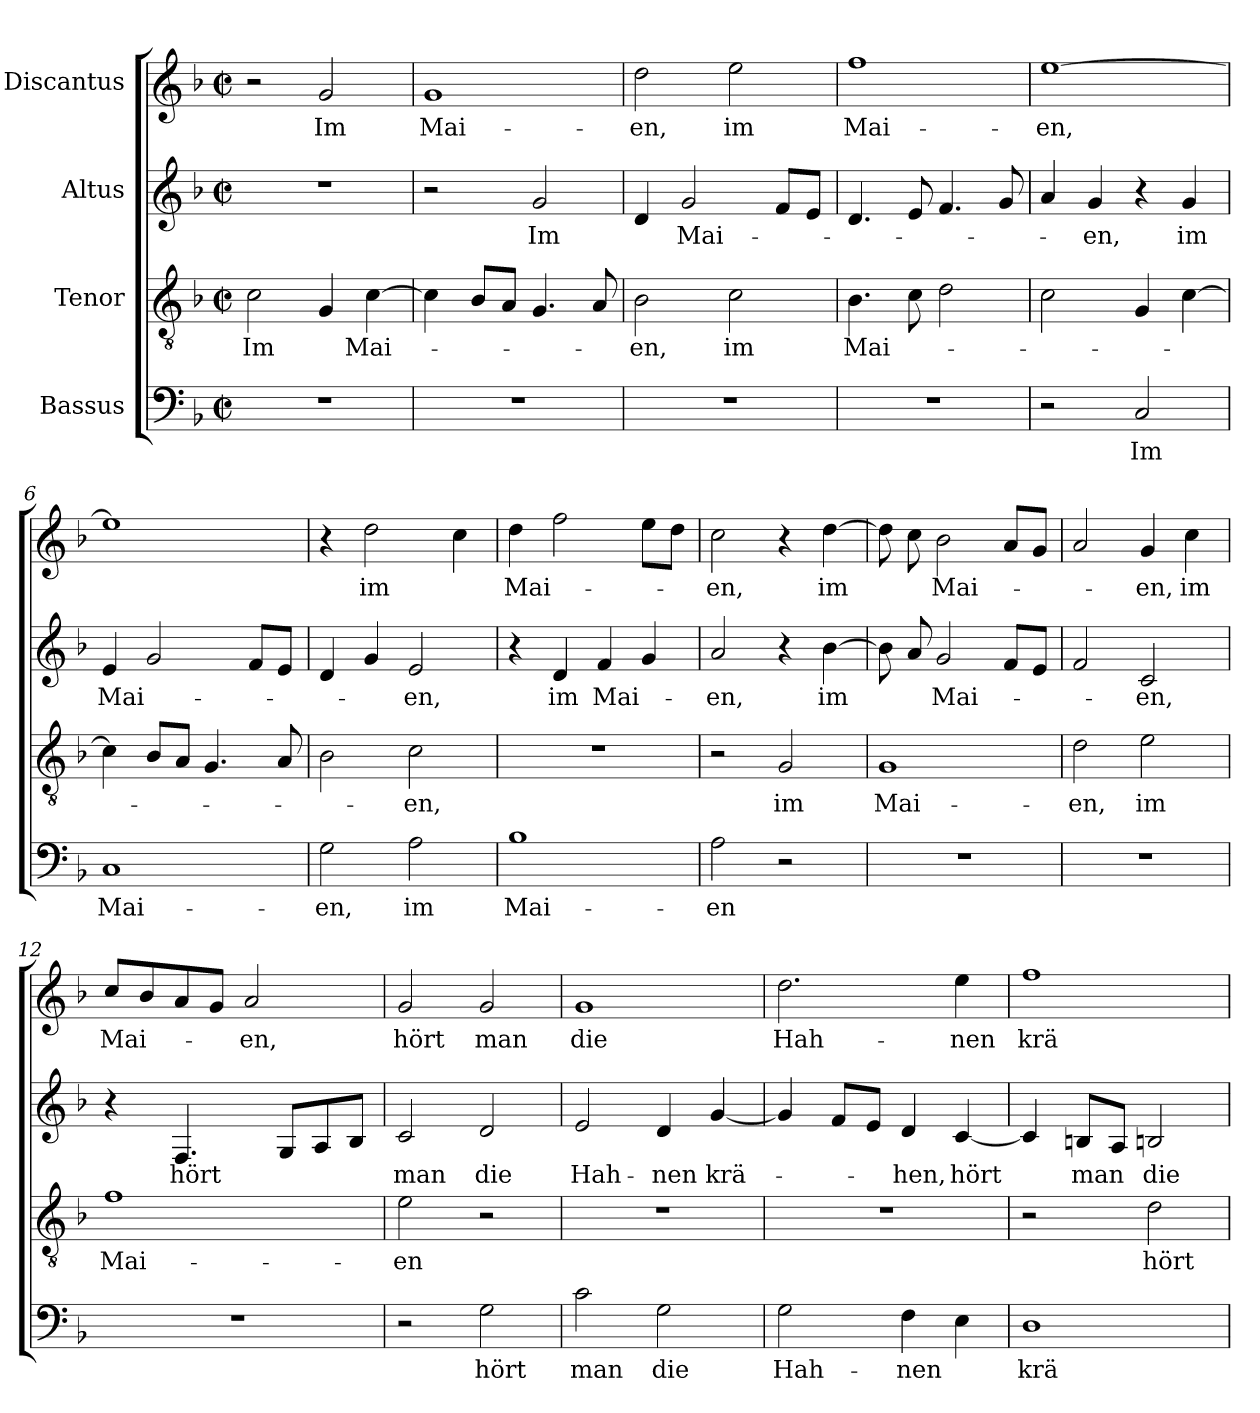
**kern	**text	**kern	**text	**kern	**text	**kern	**text
*part4	*part4	*part3	*part3	*part2	*part2	*part1	*part1
*staff4	*staff4	*staff3	*staff3	*staff2	*staff2	*staff1	*staff1
*I"Bassus	*	*I"Tenor	*	*I"Altus	*	*I"Discantus	*
*clefF4	*	*clefGv2	*	*clefG2	*	*clefG2	*
*k[b-]	*	*k[b-]	*	*k[b-]	*	*k[b-]	*
*M2/2	*	*M2/2	*	*M2/2	*	*M2/2	*
*met(c|)	*	*met(c|)	*	*met(c|)	*	*met(c|)	*
=1	=1	=1	=1	=1	=1	=1	=1
!	!	!	!LO:LY:b	!	!	!	!
1r	.	2c\	Im	1r	.	2r	.
!	!	!	!	!	!	!	!LO:LY:b
.	.	4G/	.	.	.	2g/	Im
!	!	!	!LO:LY:b	!	!	!	!
.	.	[4c\	Mai-	.	.	.	.
=2	=2	=2	=2	=2	=2	=2	=2
!	!	!	!	!	!	!	!LO:LY:b
1r	.	4c\]	.	2r	.	1g	Mai-
.	.	8B-/L	.	.	.	.	.
.	.	8A/J	.	.	.	.	.
!	!	!	!	!	!LO:LY:b	!	!
.	.	4.G/	.	2g/	Im	.	.
.	.	8A/	.	.	.	.	.
=3	=3	=3	=3	=3	=3	=3	=3
!	!	!	!LO:LY:b	!	!	!	!LO:LY:b
1r	.	2B-\	-en,	4d/	.	2dd\	-en,
!	!	!	!	!	!LO:LY:b	!	!
.	.	.	.	2g/	Mai-	.	.
!	!	!	!LO:LY:b	!	!	!	!LO:LY:b
.	.	2c\	im	.	.	2ee\	im
.	.	.	.	8f/L	.	.	.
.	.	.	.	8e/J	.	.	.
=4	=4	=4	=4	=4	=4	=4	=4
!	!	!	!LO:LY:b	!	!	!	!LO:LY:b
1r	.	4.B-\	Mai-	4.d/	.	1ff	Mai-
.	.	8c\	.	8e/	.	.	.
.	.	2d\	.	4.f/	.	.	.
.	.	.	.	8g/	.	.	.
!!LO:LB:g=z
=5	=5	=5	=5	=5	=5	=5	=5
!	!	!	!	!	!	!	!LO:LY:b
2r	.	2c\	.	4a/	.	[1ee	-en,
!	!	!	!	!	!LO:LY:b	!	!
.	.	.	.	4g/	-en,	.	.
!	!LO:LY:b	!	!	!	!	!	!
2C/	Im	4G/	.	4r	.	.	.
!	!	!	!	!	!LO:LY:b	!	!
.	.	[4c\	.	4g/	im	.	.
=6	=6	=6	=6	=6	=6	=6	=6
!	!LO:LY:b	!	!	!	!LO:LY:b	!	!
1C	Mai-	4c\]	.	4e/	Mai-	1ee]	.
.	.	8B-/L	.	2g/	.	.	.
.	.	8A/J	.	.	.	.	.
.	.	4.G/	.	.	.	.	.
.	.	.	.	8f/L	.	.	.
.	.	8A/	.	8e/J	.	.	.
=7	=7	=7	=7	=7	=7	=7	=7
!	!LO:LY:b	!	!	!	!	!	!
2G\	-en,	2B-\	.	4d/	.	4r	.
!	!	!	!	!	!	!	!LO:LY:b
.	.	.	.	4g/	.	2dd\	im
!	!LO:LY:b	!	!LO:LY:b	!	!LO:LY:b	!	!
2A\	im	2c\	-en,	2e/	-en,	.	.
.	.	.	.	.	.	4cc\	.
=8	=8	=8	=8	=8	=8	=8	=8
!	!LO:LY:b	!	!	!	!	!	!LO:LY:b
1B-	Mai-	1r	.	4r	.	4dd\	Mai-
!	!	!	!	!	!LO:LY:b	!	!
.	.	.	.	4d/	im	2ff\	.
!	!	!	!	!	!LO:LY:b	!	!
.	.	.	.	4f/	Mai-	.	.
.	.	.	.	4g/	.	8ee\L	.
.	.	.	.	.	.	8dd\J	.
=9	=9	=9	=9	=9	=9	=9	=9
!	!LO:LY:b	!	!	!	!LO:LY:b	!	!LO:LY:b
2A\	-en	2r	.	2a/	-en,	2cc\	-en,
!	!	!	!LO:LY:b	!	!	!	!
2r	.	2G/	im	4r	.	4r	.
!	!	!	!	!	!LO:LY:b	!	!LO:LY:b
.	.	.	.	[4b-\	im	[4dd\	im
=10	=10	=10	=10	=10	=10	=10	=10
!	!	!	!LO:LY:b	!	!	!	!
1r	.	1G	Mai-	8b-\]	.	8dd\]	.
.	.	.	.	8a/	.	8cc\	.
!	!	!	!	!	!LO:LY:b	!	!LO:LY:b
.	.	.	.	2g/	Mai-	2b-\	Mai-
.	.	.	.	8f/L	.	8a/L	.
.	.	.	.	8e/J	.	8g/J	.
!!LO:LB:g=z
=11	=11	=11	=11	=11	=11	=11	=11
!	!	!	!LO:LY:b	!	!	!	!
1r	.	2d\	-en,	2f/	.	2a/	.
!	!	!	!LO:LY:b	!	!LO:LY:b	!	!LO:LY:b
.	.	2e\	im	2c/	-en,	4g/	-en,
!	!	!	!	!	!	!	!LO:LY:b
.	.	.	.	.	.	4cc\	im
=12	=12	=12	=12	=12	=12	=12	=12
!	!	!	!LO:LY:b	!	!	!	!LO:LY:b
1r	.	1f	Mai-	4r	.	8cc/L	Mai-
.	.	.	.	.	.	8b-/	.
!	!	!	!	!	!LO:LY:b	!	!
.	.	.	.	4.F/	-hört	8a/	.
.	.	.	.	.	.	8g/J	.
!	!	!	!	!	!	!	!LO:LY:b
.	.	.	.	.	.	2a/	en,
.	.	.	.	8G/L	.	.	.
.	.	.	.	8A/	.	.	.
.	.	.	.	8B-/J	.	.	.
=13	=13	=13	=13	=13	=13	=13	=13
!	!	!	!LO:LY:b	!	!LO:LY:b	!	!LO:LY:b
2r	.	2e\	-en	2c/	man	2g/	hört
!	!LO:LY:b	!	!	!	!LO:LY:b	!	!LO:LY:b
2G\	hört	2r	.	2d/	die	2g/	man
=14	=14	=14	=14	=14	=14	=14	=14
!	!LO:LY:b	!	!	!	!LO:LY:b	!	!LO:LY:b
2c\	man	1r	.	2e/	Hah-	1g	die
!	!LO:LY:b	!	!	!	!LO:LY:b	!	!
2G\	die	.	.	4d/	nen	.	.
!	!	!	!	!	!LO:LY:b	!	!
.	.	.	.	[4g/	krä-	.	.
=15	=15	=15	=15	=15	=15	=15	=15
!	!LO:LY:b	!	!	!	!	!	!LO:LY:b
2G\	Hah-	1r	.	4g/]	.	2.dd\	Hah-
.	.	.	.	8f/L	.	.	.
.	.	.	.	8e/J	.	.	.
!	!LO:LY:b	!	!	!	!LO:LY:b	!	!
4F\	-nen	.	.	4d/	-hen,	.	.
!	!	!	!	!	!LO:LY:b	!	!LO:LY:b
4E\	.	.	.	[4c/	-hört	4ee\	-nen
!!LO:PB:g=z
=16	=16	=16	=16	=16	=16	=16	=16
!	!LO:LY:b	!	!	!	!	!	!LO:LY:b
1D	krä-	2r	.	4c/]	.	1ff	krä-
!	!	!	!	!	!LO:LY:b	!	!
.	.	.	.	8Bn/L	man	.	.
.	.	.	.	8A/J	.	.	.
!	!	!	!LO:LY:b	!	!LO:LY:b	!	!
.	.	2d\	hört	2Bn/	die	.	.
=	=	=	=	=	=	=	=
*-	*-	*-	*-	*-	*-	*-	*-
